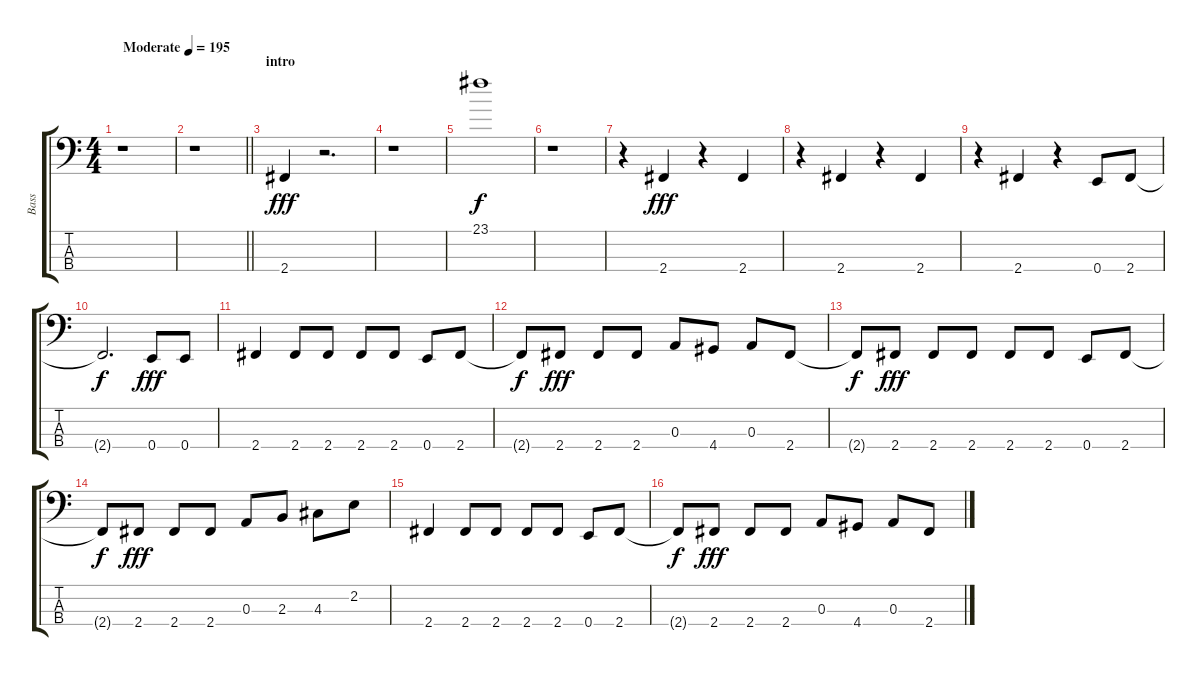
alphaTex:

\track ("Bass" "Bass") {instrument electricbassfinger}
\staff {score tabs}
\tuning (G2 D2 A1 E1) {hide}
\ts (4 4)
\tempo (195 "Moderate")
\clef f4
\ks c
r.1{dy fff instrument electricbassfinger} |
\barLineRight lightlight
r.1 |
\section ("" "intro")
2.4.4 r.2{d} |
r.1 |
23.1.1{dy f} |
r.1 |
r.4 2.4.4{dy fff} r.4 2.4.4 |
r.4 2.4.4 r.4 2.4.4 |
r.4 2.4.4 r.4 0.4.8 2.4.8 |
2.4{t}.2{d dy f} 0.4.8{dy fff} 0.4.8 |
2.4.4 2.4.8 2.4.8 2.4.8 2.4.8 0.4.8 2.4.8 |
2.4{t}.8{dy f} 2.4.8{dy fff} 2.4.8 2.4.8 0.3.8 4.4.8 0.3.8 2.4.8 |
2.4{t}.8{dy f} 2.4.8{dy fff} 2.4.8 2.4.8 2.4.8 2.4.8 0.4.8 2.4.8 |
2.4{t}.8{dy f} 2.4.8{dy fff} 2.4.8 2.4.8 0.3.8 2.3.8 4.3.8 2.2.8 |
2.4.4 2.4.8 2.4.8 2.4.8 2.4.8 0.4.8 2.4.8 |
2.4{t}.8{dy f} 2.4.8{dy fff} 2.4.8 2.4.8 0.3.8 4.4.8 0.3.8 2.4.8
